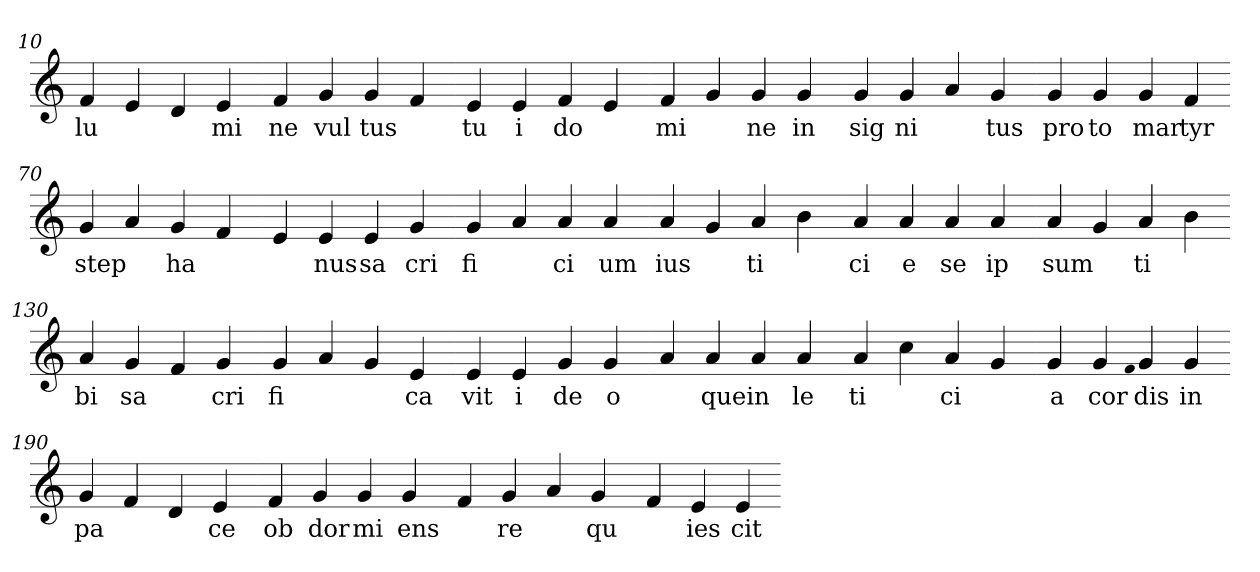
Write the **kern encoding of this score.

**kern	**text
*part1	*part1
*staff1	*staff1
*clefG2	*
=10.	=10.
4f	lu
4e	.
4d	.
4e	mi
=20.-	=20.-
4f	ne
4g	vul
4g	tus
4f	.
=30.-	=30.-
4e	tu
4e	i
4f	do
4e	.
=40.-	=40.-
4f	mi
4g	.
4g	ne
4g	in
=50.-	=50.-
4g	sig
4g	ni
4a	.
4g	tus
=60.-	=60.-
4g	pro
4g	to
4g	mar
4f	tyr
=70.-	=70.-
4g	step
4a	.
4g	ha
4f	.
=80.-	=80.-
4e	.
4e	nus
4e	sa
4g	cri
=90.-	=90.-
4g	fi
4a	.
4a	ci
4a	um
=100.-	=100.-
4a	ius
4g	.
4a	ti
4b	.
=110.-	=110.-
4a	ci
4a	e
4a	se
4a	ip
=120.-	=120.-
4a	sum
4g	.
4a	ti
4b	.
=130.-	=130.-
4a	bi
4g	sa
4f	.
4g	cri
=140.-	=140.-
4g	fi
4a	.
4g	.
4e	ca
=150.-	=150.-
4e	vit
4e	i
4g	de
4g	o
=160.-	=160.-
4a	.
4a	que
4a	in
4a	le
=170.-	=170.-
4a	ti
4cc	.
4a	ci
4g	.
=180.-	=180.-
4g	a
4g	cor
qqf	.
4g	dis
4g	in
=190.-	=190.-
4g	pa
4f	.
4d	.
4e	ce
=200.-	=200.-
4f	ob
4g	dor
4g	mi
4g	ens
=210.-	=210.-
4f	.
4g	re
4a	.
4g	qu
=220.-	=220.-
4f	.
4e	ies
4e	cit
=-	=-
*-	*-
